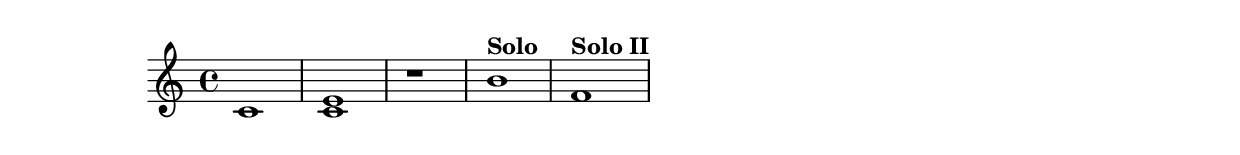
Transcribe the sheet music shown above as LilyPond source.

\version "2.21.0"

\header {
  texidoc ="The part combiner can combine parts of unequal lengths."
}

\layout { ragged-right = ##t }

\new Staff { %% based on the example in Issue 913
  c'1
  \partCombine { e' r } { c' }
  \partCombine { b' } {}
  \partCombine {} { f' }
}
